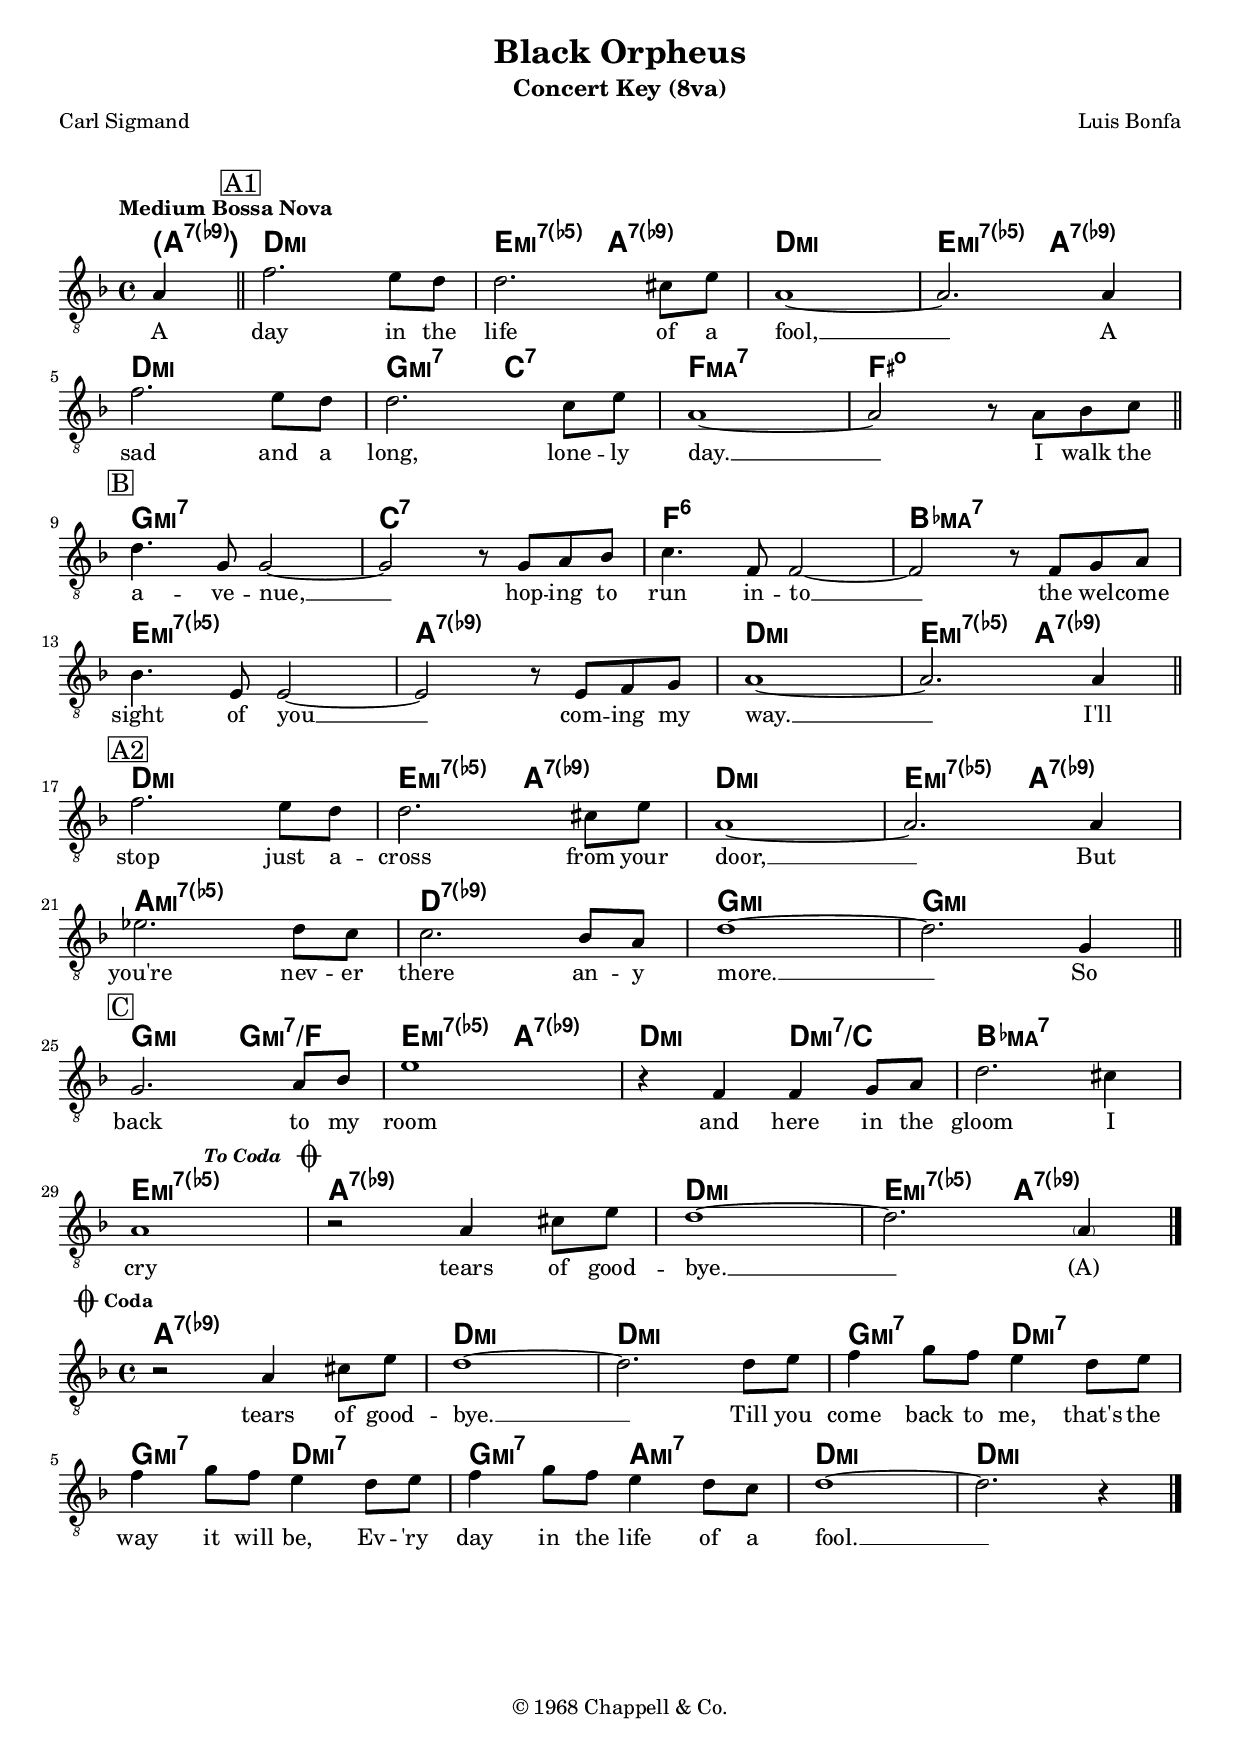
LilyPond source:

\version "2.24.0"

\include "english.ly"

instrument = "Concert Key (8va)"
whatKey = d
whatClef = "treble_8"

%% -*- Mode: LilyPond -*-

#(set-global-staff-size 18)

\include "lead-sheets.ily"

\header {
  title = "Black Orpheus"
  subtitle = \instrument
  poet = "Carl Sigmand"
  composer = "Luis Bonfa"
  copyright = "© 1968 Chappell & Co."
}

refrainLyrics = \lyricmode {
  A day in the life of a fool, __
  A sad and a long, lone -- ly day. __
  I walk the a -- ve -- nue, __ hop -- ing to run in -- to __
  the wel -- come sight of you __ com -- ing my way. __
  I'll stop just a -- cross from your door, __
  But you're nev -- er there an -- y more. __
  So back to my room and here in the gloom
  I cry tears of good -- bye. __ (A)
}

refrainChords = \chordmode {
  \chordInsideParens{ e4:7.9- }

  a1:m b2:m7.5- e2:7.9- a1:m b2:m7.5- e2:7.9-
  a1:m d2:m7 g2:7 c1:maj7 cs1:dim7
  d1:m7 g1:7 c1:6 f1:maj7
  b1:m7.5- e1:7.9- a1:m b2:m7.5- e2:7.9-

  a1:m b2:m7.5- e2:7.9- a1:m b2:m7.5- e2:7.9-
  e1:m7.5- a1:7.9- d1:m d1:m
  d2:m d2:m7/c b2:m7.5- e2:7.9- a2:m a2:m7/g f1:maj7
  b1:m7.5- e1:7.9- a1:m b2:m7.5- e2:7.9-
}

refrainKey = a

refrainMelody = \relative f' {
  \time 4/4
  \key \refrainKey \minor
  \clef \whatClef
  \tempo "Medium Bossa Nova"

  \partial 4 e4 |
  \bar "||"

  \mark \markup{ \box "A1" }
  
  c'2. b8 a8 | a2. gs8 b8 | e,1~ | e2. e4 |
  \break
  c'2. b8 a8 | a2. g8 b8 | e,1~ | e2 r8 e8 f8 g8 |
  
  \bar "||"
  \break

  \mark \markup{ \box "B" }
  
  a4. d,8 d2~ | d2 r8 d8 e8 f8 | g4. c,8 c2~ | c2 r8 c8 d8 e8 |
  \break
  f4. b,8 b2~ | b2 r8 b8 c8 d8 | e1~ | e2. e4 |
  
  \bar "||"
  \break

  \mark \markup{ \box "A2" }
  
  c'2. b8 a8 | a2. gs8 b8 | e,1~ | e2. e4 |
  \break
  bf'2. a8 g8 | g2. f8 e8 | a1~ | a2. d,4 |
  
  \bar "||"
  \break

  \mark \markup{ \box "C" }

  d2. e8 f8 | b1 | r4 c,4 c4 d8 e8 | a2. gs4 |
  \break
  e1 | \textToCoda r2 e4 gs8 b8 | a1~ | a2. \parenthesize e4 |

  \bar "|."
}

codaLyrics = \lyricmode {
  tears of good -- bye. __
  Till you come back to me, that's the way it will be,
  Ev -- 'ry day in the life of a fool. __
}

codaChords = \chordmode {
  e1:7.9- a1:m a1:m 
  d2:m7 a2:m7 d2:m7 a2:m7 d2:m7 e2:m7 a1:m a1:m
}

codaKey = a

codaMelody = \relative f' {
  \time 4/4
  \key \codaKey \minor
  \clef \whatClef
  
  \textCoda
  r2 e4 gs8 b8 | a1~ | a2. a8 b8 |
  c4 d8 c8 b4 a8 b8 |
  \break
  c4 d8 c8 b4 a8 b8 | 
  c4 d8 c8 b4 a8 g8 | a1~ | a2. r4 |

  \bar "|."
}

\include "paper.ily"

\markup {
  % Leave a gap after the header
  \vspace #1
}

\include "refrain.ily"
\include "coda.ily"

